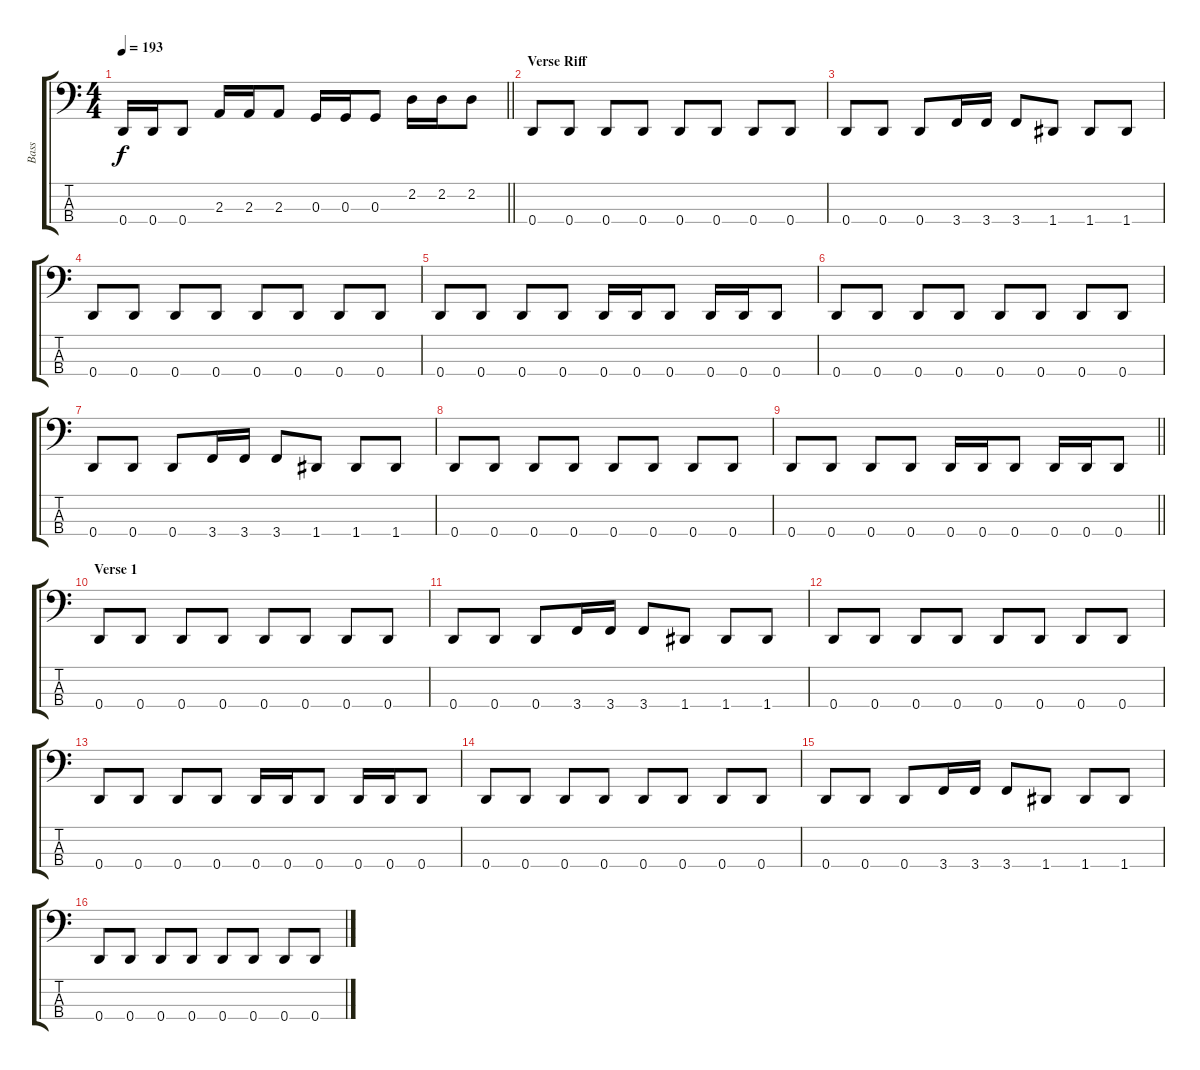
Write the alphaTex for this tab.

\track ("Bass" "Bass") {instrument electricbassfinger}
\staff {score tabs}
\tuning (F2 C2 G1 D1) {hide}
\ts (4 4)
\tempo 193
\clef f4
\barLineRight lightlight
\ks c
0.4.16{dy f} 0.4.16 0.4.8 2.3.16 2.3.16 2.3.8 0.3.16 0.3.16 0.3.8 2.2.16 2.2.16 2.2.8 |
\section ("" "Verse Riff")
0.4.8 0.4.8 0.4.8 0.4.8 0.4.8 0.4.8 0.4.8 0.4.8 |
0.4.8 0.4.8 0.4.8 3.4.16 3.4.16 3.4.8 1.4.8 1.4.8 1.4.8 |
0.4.8 0.4.8 0.4.8 0.4.8 0.4.8 0.4.8 0.4.8 0.4.8 |
0.4.8 0.4.8 0.4.8 0.4.8 0.4.16 0.4.16 0.4.8 0.4.16 0.4.16 0.4.8 |
0.4.8 0.4.8 0.4.8 0.4.8 0.4.8 0.4.8 0.4.8 0.4.8 |
0.4.8 0.4.8 0.4.8 3.4.16 3.4.16 3.4.8 1.4.8 1.4.8 1.4.8 |
0.4.8 0.4.8 0.4.8 0.4.8 0.4.8 0.4.8 0.4.8 0.4.8 |
\barLineRight lightlight
0.4.8 0.4.8 0.4.8 0.4.8 0.4.16 0.4.16 0.4.8 0.4.16 0.4.16 0.4.8 |
\section ("" "Verse 1")
0.4.8 0.4.8 0.4.8 0.4.8 0.4.8 0.4.8 0.4.8 0.4.8 |
0.4.8 0.4.8 0.4.8 3.4.16 3.4.16 3.4.8 1.4.8 1.4.8 1.4.8 |
0.4.8 0.4.8 0.4.8 0.4.8 0.4.8 0.4.8 0.4.8 0.4.8 |
0.4.8 0.4.8 0.4.8 0.4.8 0.4.16 0.4.16 0.4.8 0.4.16 0.4.16 0.4.8 |
0.4.8 0.4.8 0.4.8 0.4.8 0.4.8 0.4.8 0.4.8 0.4.8 |
0.4.8 0.4.8 0.4.8 3.4.16 3.4.16 3.4.8 1.4.8 1.4.8 1.4.8 |
0.4.8 0.4.8 0.4.8 0.4.8 0.4.8 0.4.8 0.4.8 0.4.8
